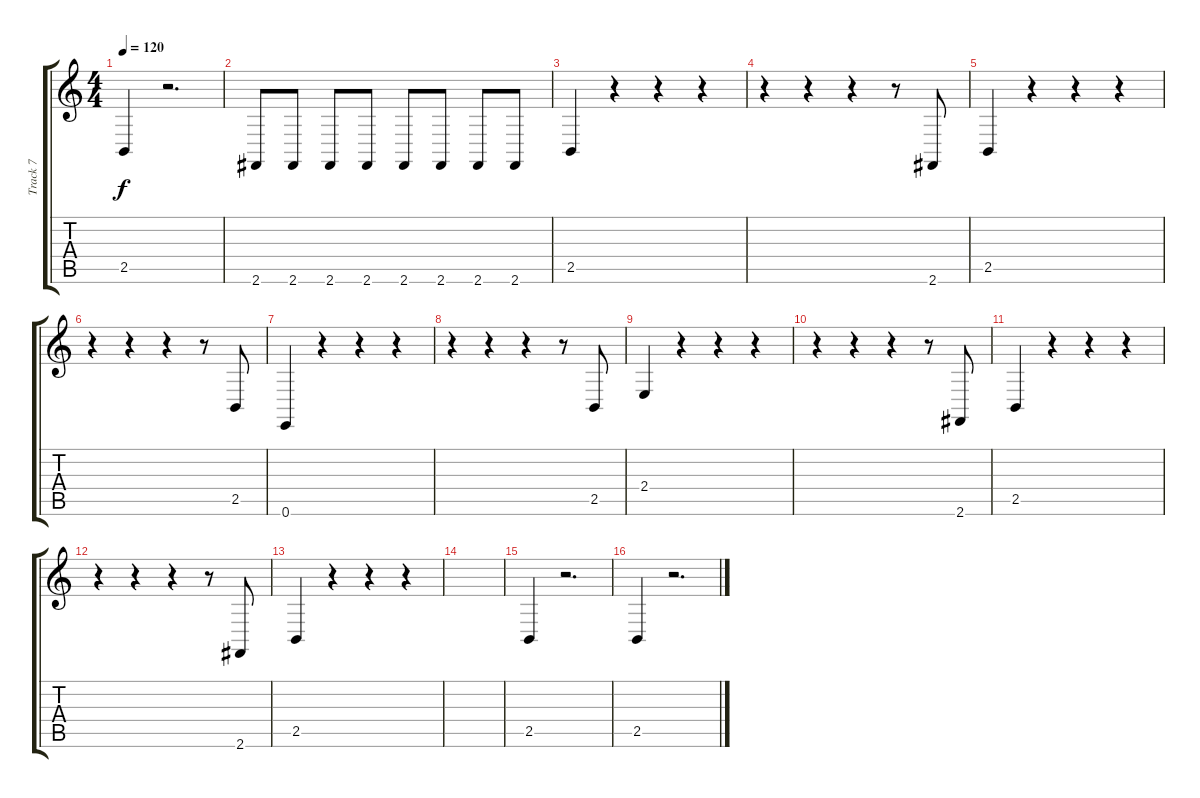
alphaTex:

\track ("Track 7" "Track 7") {instrument timpani}
\staff {score tabs}
\tuning (E4 B3 G3 D3 A2 E2) {hide}
\ts (4 4)
\tempo 120
\clef g2
\ks c
2.5.4{dy f} r.2{d} |
2.6.8 2.6.8 2.6.8 2.6.8 2.6.8 2.6.8 2.6.8 2.6.8 |
2.5.4 r.4 r.4 r.4 |
r.4 r.4 r.4 r.8 2.6.8 |
2.5.4 r.4 r.4 r.4 |
r.4 r.4 r.4 r.8 2.5.8 |
0.6.4 r.4 r.4 r.4 |
r.4 r.4 r.4 r.8 2.5.8 |
2.4.4 r.4 r.4 r.4 |
r.4 r.4 r.4 r.8 2.6.8 |
2.5.4 r.4 r.4 r.4 |
r.4 r.4 r.4 r.8 2.6.8 |
2.5.4 r.4 r.4 r.4 |
|
2.5.4 r.2{d} |
2.5.4 r.2{d}
